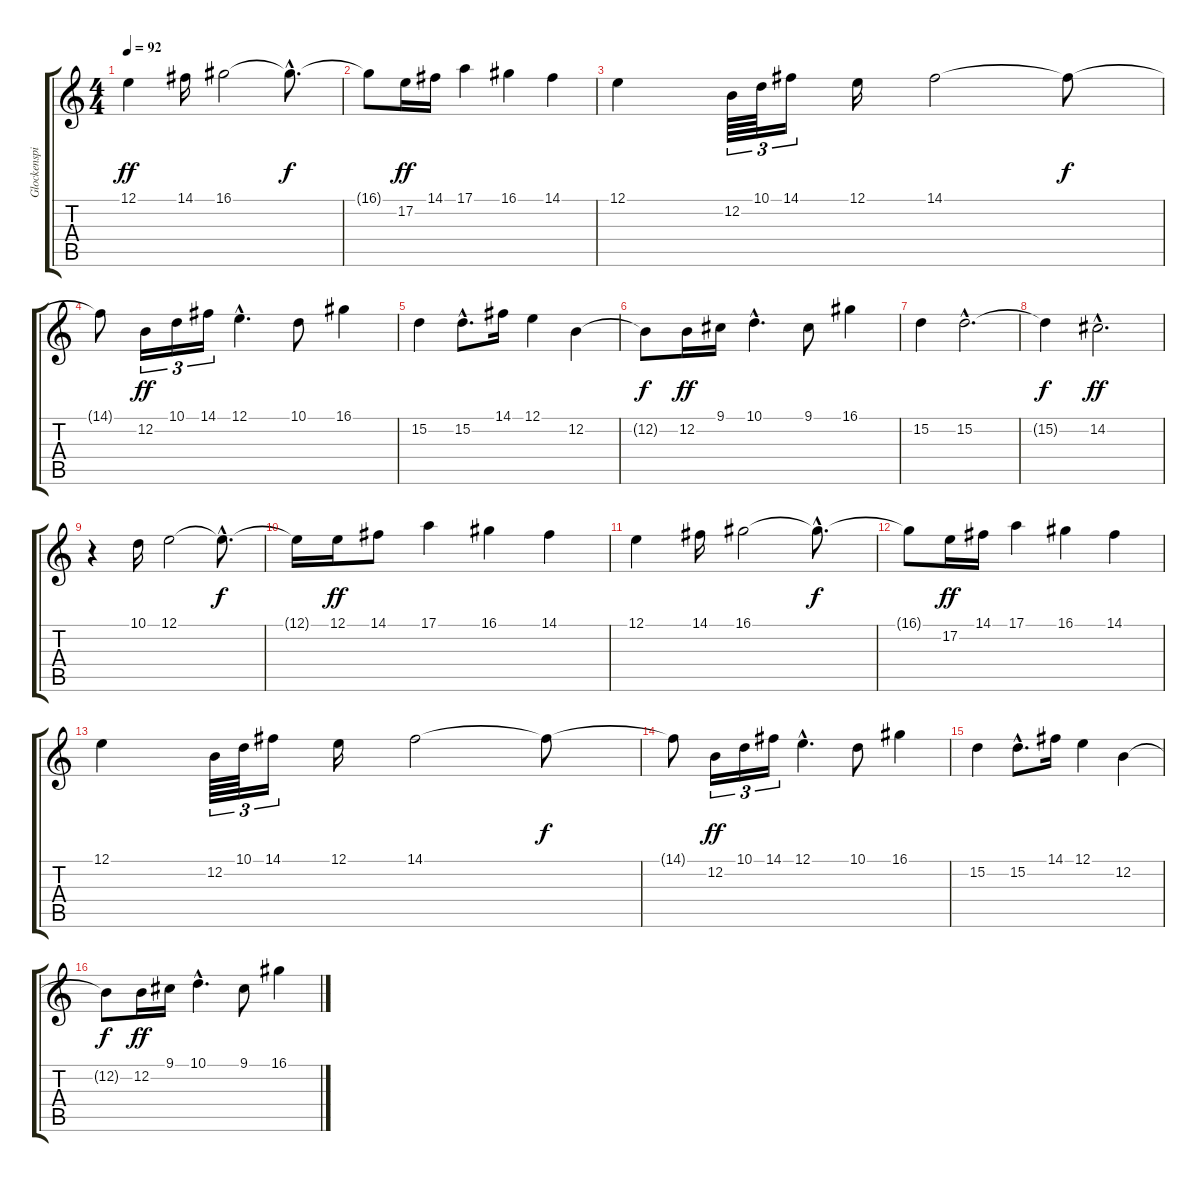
\track ("Glockenspiel" "Glockenspi") {instrument glockenspiel}
\staff {score tabs}
\tuning (E4 B3 G3 D3 A2 E2) {hide}
\ts (4 4)
\tempo 92
\clef g2
\ks c
12.1.4{dy ff} 14.1.16 16.1.2 16.1{hac t}.8{d dy f} |
16.1{t}.8 17.2.16{dy ff} 14.1.16 17.1.4 16.1.4 14.1.4 |
12.1.4 12.2.64{tu (3 2)} 10.1.64{tu (3 2)} 14.1.16{tu (3 2)} 12.1.16 14.1.2 14.1{t}.8{dy f} |
14.1{t}.8 12.2.16{tu (3 2) dy ff} 10.1.16{tu (3 2)} 14.1.16{tu (3 2)} 12.1{hac}.4{d} 10.1.8 16.1.4 |
15.2.4 15.2{hac}.8{d} 14.1.16 12.1.4 12.2.4 |
12.2{t}.8{dy f} 12.2.16{dy ff} 9.1.16 10.1{hac}.4{d} 9.1.8 16.1.4 |
15.2.4 15.2{hac}.2{d} |
15.2{t}.4{dy f} 14.2{hac}.2{d dy ff} |
r.4 10.1.16 12.1.2 12.1{hac t}.8{d dy f} |
12.1{t}.16 12.1.16{dy ff} 14.1.8 17.1.4 16.1.4 14.1.4 |
12.1.4 14.1.16 16.1.2 16.1{hac t}.8{d dy f} |
16.1{t}.8 17.2.16{dy ff} 14.1.16 17.1.4 16.1.4 14.1.4 |
12.1.4 12.2.64{tu (3 2)} 10.1.64{tu (3 2)} 14.1.16{tu (3 2)} 12.1.16 14.1.2 14.1{t}.8{dy f} |
14.1{t}.8 12.2.16{tu (3 2) dy ff} 10.1.16{tu (3 2)} 14.1.16{tu (3 2)} 12.1{hac}.4{d} 10.1.8 16.1.4 |
15.2.4 15.2{hac}.8{d} 14.1.16 12.1.4 12.2.4 |
12.2{t}.8{dy f} 12.2.16{dy ff} 9.1.16 10.1{hac}.4{d} 9.1.8 16.1.4
